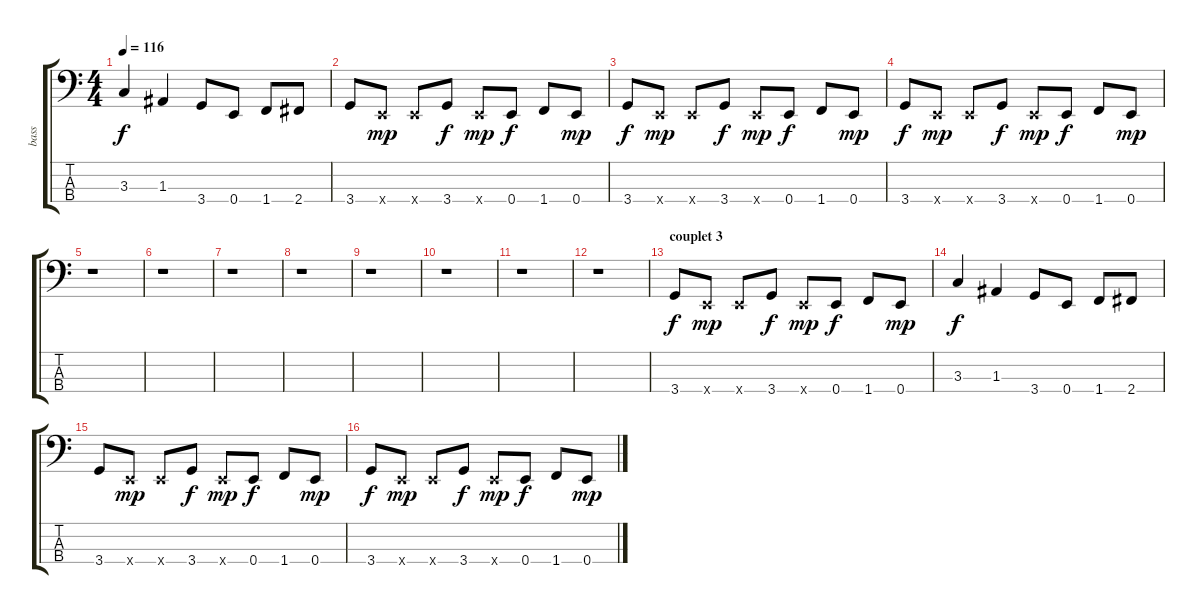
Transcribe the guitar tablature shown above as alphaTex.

\track ("bass" "bass") {instrument electricbassfinger}
\staff {score tabs}
\tuning (G2 D2 A1 E1) {hide}
\ts (4 4)
\tempo 116
\clef f4
\ks c
3.3.4{dy f} 1.3.4 3.4.8 0.4.8 1.4.8 2.4.8 |
3.4.8 0.4{x}.8{dy mp} 0.4{x}.8 3.4.8{dy f} 0.4{x}.8{dy mp} 0.4.8{dy f} 1.4.8 0.4.8{dy mp} |
3.4.8{dy f} 0.4{x}.8{dy mp} 0.4{x}.8 3.4.8{dy f} 0.4{x}.8{dy mp} 0.4.8{dy f} 1.4.8 0.4.8{dy mp} |
3.4.8{dy f} 0.4{x}.8{dy mp} 0.4{x}.8 3.4.8{dy f} 0.4{x}.8{dy mp} 0.4.8{dy f} 1.4.8 0.4.8{dy mp} |
r.1 |
r.1 |
r.1 |
r.1 |
r.1 |
r.1 |
r.1 |
r.1 |
\section ("" "couplet 3")
3.4.8{dy f} 0.4{x}.8{dy mp} 0.4{x}.8 3.4.8{dy f} 0.4{x}.8{dy mp} 0.4.8{dy f} 1.4.8 0.4.8{dy mp} |
3.3.4{dy f} 1.3.4 3.4.8 0.4.8 1.4.8 2.4.8 |
3.4.8 0.4{x}.8{dy mp} 0.4{x}.8 3.4.8{dy f} 0.4{x}.8{dy mp} 0.4.8{dy f} 1.4.8 0.4.8{dy mp} |
3.4.8{dy f} 0.4{x}.8{dy mp} 0.4{x}.8 3.4.8{dy f} 0.4{x}.8{dy mp} 0.4.8{dy f} 1.4.8 0.4.8{dy mp}
